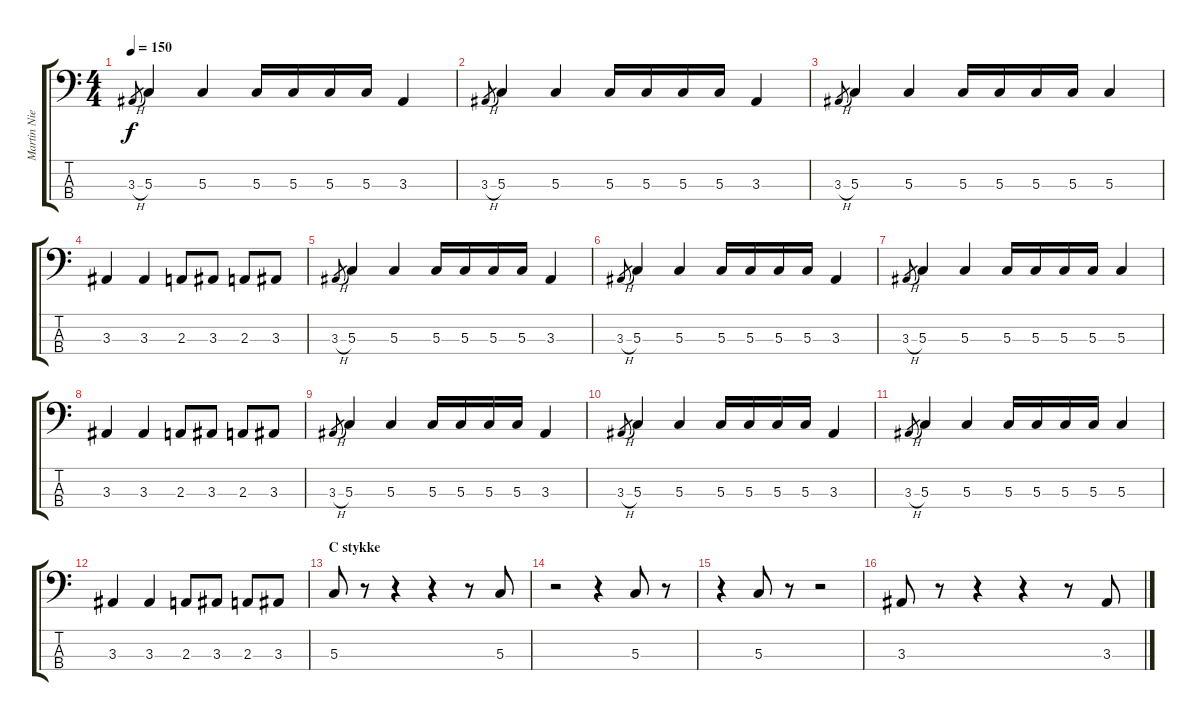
\track ("Martin Nielsen (Bass)" "Martin Nie") {instrument electricbassfinger}
\staff {score tabs}
\tuning (F2 C2 G1 D1) {hide}
\ts (4 4)
\tempo 150
\clef f4
\ks c
3.3{h}.8{gr dy f} 5.3.4 5.3.4 5.3.16 5.3.16 5.3.16 5.3.16 3.3.4 |
3.3{h}.8{gr} 5.3.4 5.3.4 5.3.16 5.3.16 5.3.16 5.3.16 3.3.4 |
3.3{h}.8{gr} 5.3.4 5.3.4 5.3.16 5.3.16 5.3.16 5.3.16 5.3.4 |
3.3.4 3.3.4 2.3.8 3.3.8 2.3.8 3.3.8 |
3.3{h}.8{gr} 5.3.4 5.3.4 5.3.16 5.3.16 5.3.16 5.3.16 3.3.4 |
3.3{h}.8{gr} 5.3.4 5.3.4 5.3.16 5.3.16 5.3.16 5.3.16 3.3.4 |
3.3{h}.8{gr} 5.3.4 5.3.4 5.3.16 5.3.16 5.3.16 5.3.16 5.3.4 |
3.3.4 3.3.4 2.3.8 3.3.8 2.3.8 3.3.8 |
3.3{h}.8{gr} 5.3.4 5.3.4 5.3.16 5.3.16 5.3.16 5.3.16 3.3.4 |
3.3{h}.8{gr} 5.3.4 5.3.4 5.3.16 5.3.16 5.3.16 5.3.16 3.3.4 |
3.3{h}.8{gr} 5.3.4 5.3.4 5.3.16 5.3.16 5.3.16 5.3.16 5.3.4 |
3.3.4 3.3.4 2.3.8 3.3.8 2.3.8 3.3.8 |
\section ("" "C stykke")
5.3.8 r.8 r.4 r.4 r.8 5.3.8 |
r.2 r.4 5.3.8 r.8 |
r.4 5.3.8 r.8 r.2 |
3.3.8 r.8 r.4 r.4 r.8 3.3.8
